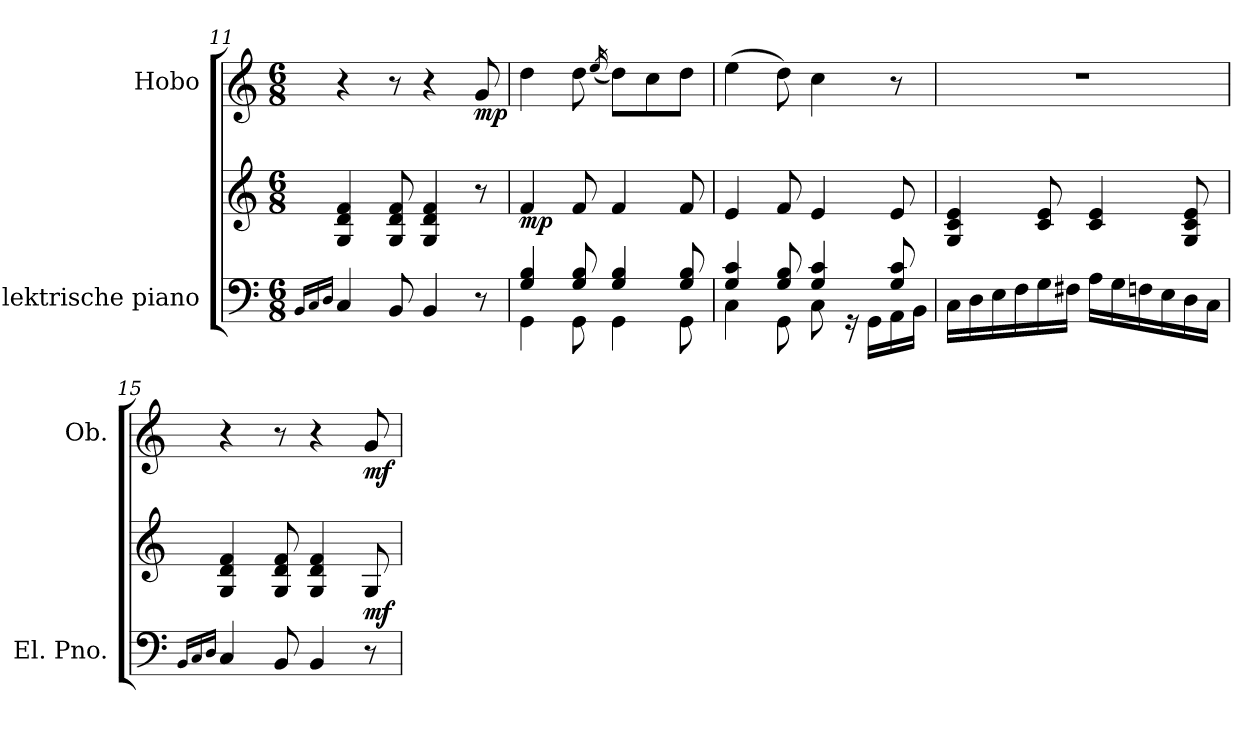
**kern	**kern	**dynam	**kern	**dynam
*part2	*part2	*part2	*part1	*part1
*staff3	*staff2	*staff2/3	*staff1	*staff1
*I"Elektrische piano	*	*	*I"Hobo	*
*I'El. Pno.	*	*	*I'Ob.	*
*clefF4	*clefG2	*	*clefG2	*
*k[]	*k[]	*	*k[]	*
*M6/8	*M6/8	*	*M6/8	*
=11	=11	=11	=11	=11
16qBB/LL	.	.	.	.
16qC/	.	.	.	.
16qD/JJ	.	.	.	.
4C/	4G/ 4d/ 4f/	.	4r	.
8BB/	8G/ 8d/ 8f/	.	8r	.
4BB/	4G/ 4d/ 4f/	.	4r	.
!	!	!	!	!LO:DY:b
8r	8r	.	8g/	mp
=12	=12	=12	=12	=12
*^	*	*	*	*
!	!	!	!LO:DY:b	!	!
4G/ 4B/	4GG\	4f/	mp	4dd\	.
8G/ 8B/	8GG\	8f/	.	8dd\	.
.	.	.	.	(16qee/	.
4G/ 4B/	4GG\	4f/	.	8dd\L)	.
.	.	.	.	8cc\	.
8G/ 8B/	8GG\	8f/	.	8dd\J	.
=13	=13	=13	=13	=13	=13
4G/ 4c/	4C\	4e/	.	(4ee\	.
8G/ 8B/	8GG\	8f/	.	8dd\)	.
4G/ 4c/	8C\	4e/	.	4cc\	.
.	16r	.	.	.	.
.	16GG\LL	.	.	.	.
8G/ 8c/	16AA\	8e/	.	8r	.
.	16BB\JJ	.	.	.	.
!!LO:PB:g=z
=14	=14	=14	=14	=14	=14
2.ryy	16C\LL	4G/ 4c/ 4e/	.	2.r	.
.	16D\	.	.	.	.
.	16E\	.	.	.	.
.	16F\	.	.	.	.
.	16G\	8c/ 8e/	.	.	.
.	16F#X\JJ	.	.	.	.
.	16A\LL	4c/ 4e/	.	.	.
.	16G\	.	.	.	.
.	16Fn\	.	.	.	.
.	16E\	.	.	.	.
.	16D\	8G/ 8c/ 8e/	.	.	.
.	16C\JJ	.	.	.	.
*v	*v	*	*	*	*
=15	=15	=15	=15	=15
16qBB/LL	.	.	.	.
16qC/	.	.	.	.
16qD/JJ	.	.	.	.
4C/	4G/ 4d/ 4f/	.	4r	.
8BB/	8G/ 8d/ 8f/	.	8r	.
4BB/	4G/ 4d/ 4f/	.	4r	.
!	!	!LO:DY:a=2	!	!LO:DY:b
8r	8G/	mf	8g/	mf
=	=	=	=	=
*-	*-	*-	*-	*-
